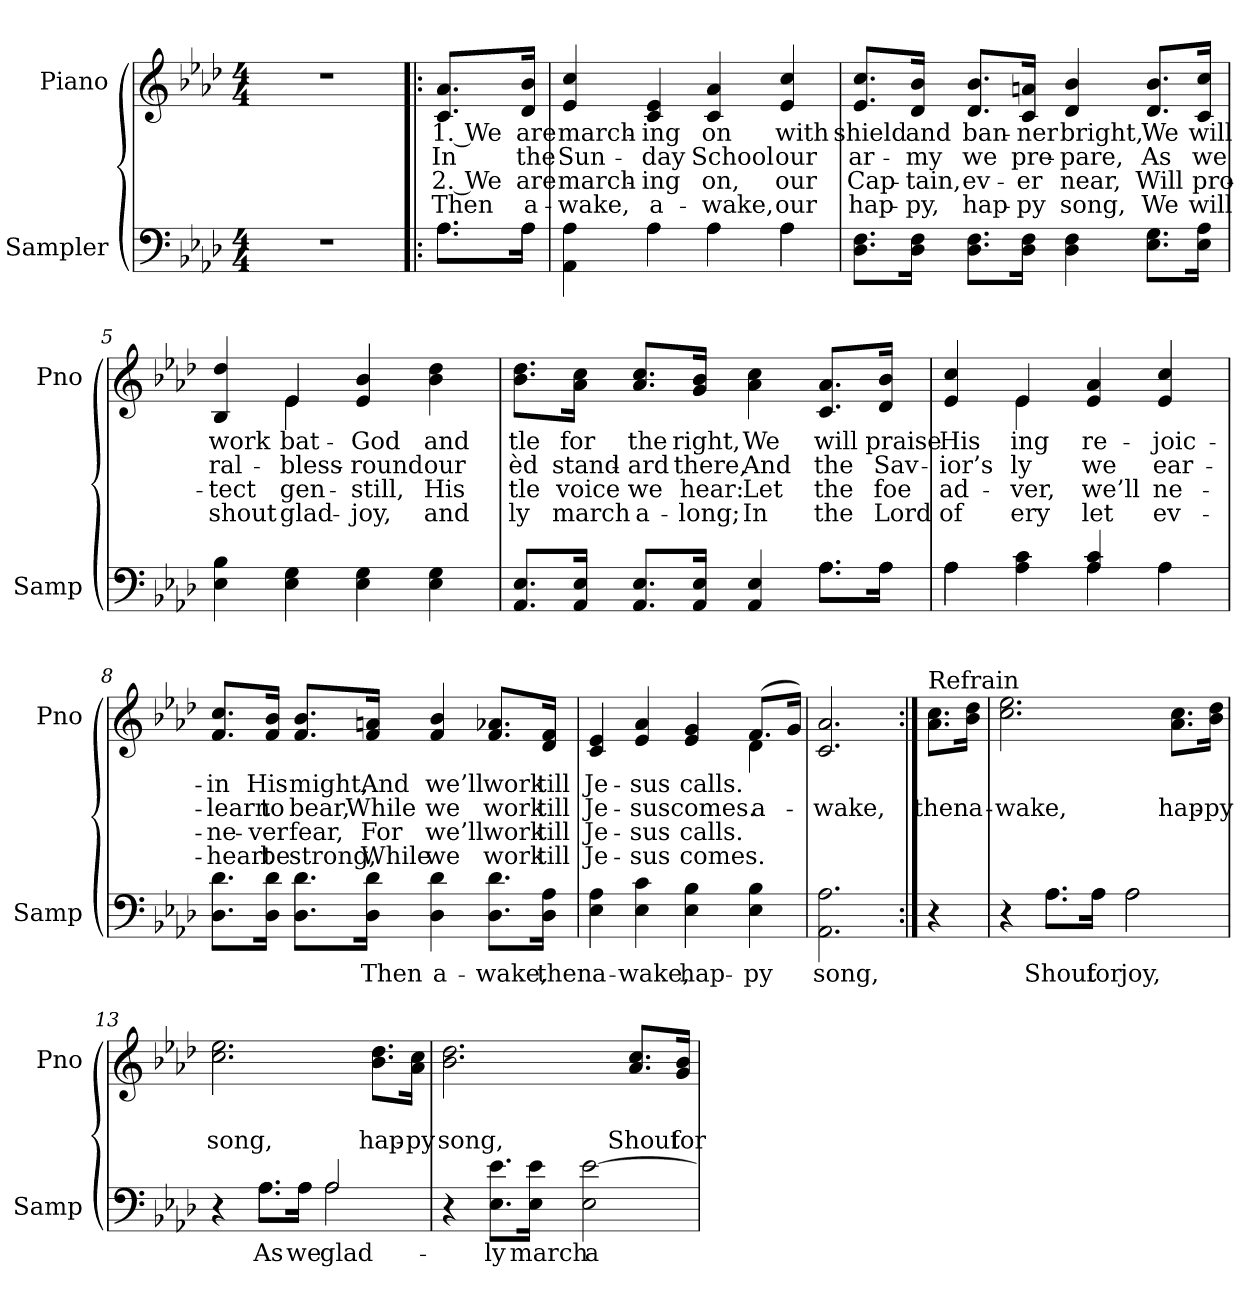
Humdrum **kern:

**kern	**text	**kern	**text	**text	**text	**text
*part2	*part2	*part1	*part1	*part1	*part1	*part1
*staff2	*staff2	*staff1	*staff1	*staff1	*staff1	*staff1
*I"Sampler	*	*I"Piano	*	*	*	*
*I'Samp	*	*I'Pno	*	*	*	*
*clefF4	*	*clefG2	*	*	*	*
*k[b-e-a-d-]	*	*k[b-e-a-d-]	*	*	*	*
*A-:	*	*A-:	*	*	*	*
*M4/4	*	*M4/4	*	*	*	*
=1	=1	=1	=1	=1	=1	=1
1r	.	1r	.	.	.	.
=2!|:	=2!|:	=2!|:	=2!|:	=2!|:	=2!|:	=2!|:
*^	*	*	*	*	*	*
8.A-\L	8.A-\L	.	8.c/ 8.a-/L	1. We	In	2. We	Then
16A-\Jk	16A-\Jk	.	16d-/ 16b-/Jk	are	the	are	a-
=3	=3	=3	=3	=3	=3	=3	=3
4AA- 4A-	4ryy	.	4e- 4cc	march-	Sun-	march-	-wake,
4A-\	4A-	.	4c 4e-	-ing	-day	-ing	a-
4A-\	4A-	.	4c 4a-	on	School	on,	-wake,
4A-\	4A-	.	4e- 4cc	with	our	our	our
*v	*v	*	*	*	*	*	*
=4	=4	=4	=4	=4	=4	=4
8.D-\ 8.F\L	.	8.e-/ 8.cc/L	shield	ar-	Cap-	hap-
16D-\ 16F\Jk	.	16d-/ 16b-/Jk	and	-my	-tain,	-py,
8.D-\ 8.F\L	.	8.d-/ 8.b-/L	ban-	we	ev-	hap-
16D-\ 16F\Jk	.	16c/ 16an/Jk	-ner	pre-	-er	-py
4D- 4F	.	4d- 4b-	bright,	-pare,	near,	song,
8.E-\ 8.G\L	.	8.d-/ 8.b-/L	We	As	Will	We
16E-\ 16A-\Jk	.	16c/ 16cc/Jk	will	we	pro-	will
=5	=5	=5	=5	=5	=5	=5
*	*	*^	*	*	*	*
4E- 4B-	.	4B- 4dd-	4ryy	work	ral-	-tect	shout
4E- 4G	.	4e-/	4e-	bat-	bless-	gen-	glad-
4E- 4G	.	4e- 4b-	2ryy	God	round	still,	joy,
4E- 4G	.	4b- 4dd-	.	and	our	His	and
*	*	*v	*v	*	*	*	*
=6	=6	=6	=6	=6	=6	=6
*^	*	*	*	*	*	*
8.AA-/ 8.E-/L	2.ryy	.	8.b-\ 8.dd-\L	-tle	-èd	-tle	-ly
16AA-/ 16E-/Jk	.	.	16a-\ 16cc\Jk	for	stand-	voice	march
8.AA-/ 8.E-/L	.	.	8.a-/ 8.cc/L	the	-ard	we	a-
16AA-/ 16E-/Jk	.	.	16g/ 16b-/Jk	right,	there,	hear:	-long;
4AA- 4E-	.	.	4a- 4cc	We	And	Let	In
8.A-\L	8.A-\L	.	8.c/ 8.a-/L	will	the	the	the
16A-\Jk	16A-\Jk	.	16d-/ 16b-/Jk	praise	Sav-	foe	Lord
=7	=7	=7	=7	=7	=7	=7	=7
*	*	*	*^	*	*	*	*
4A-\	4A-	.	4e- 4cc	4ryy	His	-ior’s	ad-	of
4A- 4c	4ryy	.	4e-/	4e-	-ing	-ly	-ver,	-ery
4A- 4c	4A-	.	4e- 4a-	2ryy	re-	we	we’ll	let
4A-\	4ryy	.	4e- 4cc	.	-joic-	ear-	ne-	ev-
*v	*v	*	*	*	*	*	*	*
*	*	*v	*v	*	*	*	*
=8	=8	=8	=8	=8	=8	=8
8.D-\ 8.d-\L	.	8.f/ 8.cc/L	in	learn	ne-	heart
16D-\ 16d-\Jk	.	16f/ 16b-/Jk	His	to	-ver	be
8.D-\ 8.d-\L	.	8.f/ 8.b-/L	might,	bear,	fear,	strong,
16D-\ 16d-\Jk	Then	16f/ 16an/Jk	And	While	For	While
4D- 4d-	a-	4f 4b-	we’ll	we	we’ll	we
8.D-\ 8.d-\L	-wake,	8.f/ 8.a-X/L	work	work	work	work
16D-\ 16A-\Jk	then	16d-/ 16f/Jk	till	till	till	till
=9	=9	=9	=9	=9	=9	=9
*	*	*^	*	*	*	*
4E- 4A-	a-	4c 4e-	2.ryy	Je-	Je-	Je-	Je-
4E- 4c	-wake,	4e- 4a-	.	-sus	-sus	-sus	-sus
4E- 4B-	hap-	4e- 4g	.	calls.	comes.	calls.	comes.
4E- 4B-	-py	(8.f/L	4d-	.	a-	.	.
.	.	16g/Jk)	.	.	.	.	.
*	*	*v	*v	*	*	*	*
=10	=10	=10	=10	=10	=10	=10
2.AA- 2.A-	song,	2.c 2.a-	.	-wake,	.	.
=11:|!	=11:|!	=11:|!	=11:|!	=11:|!	=11:|!	=11:|!
!	!	!LO:TX:t=Refrain	!	!	!	!
4r	.	8.a-\ 8.cc\L	.	then	.	.
.	.	16b-\ 16dd-\Jk	.	a-	.	.
=12	=12	=12	=12	=12	=12	=12
*^	*	*	*	*	*	*
4r	4ryy	.	2.cc 2.ee-	.	-wake,	.	.
8.A-\L	8.A-\L	Shout	.	.	.	.	.
16A-\Jk	16A-\Jk	for	.	.	.	.	.
2A-\	2A-	joy,	.	.	.	.	.
.	.	.	8.a-\ 8.cc\L	.	hap-	.	.
.	.	.	16b-\ 16dd-\Jk	.	-py	.	.
=13	=13	=13	=13	=13	=13	=13	=13
4r	4ryy	.	2.cc 2.ee-	.	song,	.	.
8.A-\L	8.A-\L	As	.	.	.	.	.
16A-\Jk	16A-\Jk	we	.	.	.	.	.
2A-/	2A-	glad-	.	.	.	.	.
.	.	.	8.b-\ 8.dd-\L	.	hap-	.	.
.	.	.	16a-\ 16cc\Jk	.	-py	.	.
*v	*v	*	*	*	*	*	*
=14	=14	=14	=14	=14	=14	=14
4r	.	2.b- 2.dd-	.	song,	.	.
8.E-\ 8.e-\L	-ly	.	.	.	.	.
16E-\ 16e-\Jk	march	.	.	.	.	.
2E- [2e-	a-	.	.	.	.	.
.	.	8.a-/ 8.cc/L	.	Shout	.	.
.	.	16g/ 16b-/Jk	.	for	.	.
=	=	=	=	=	=	=
*-	*-	*-	*-	*-	*-	*-
